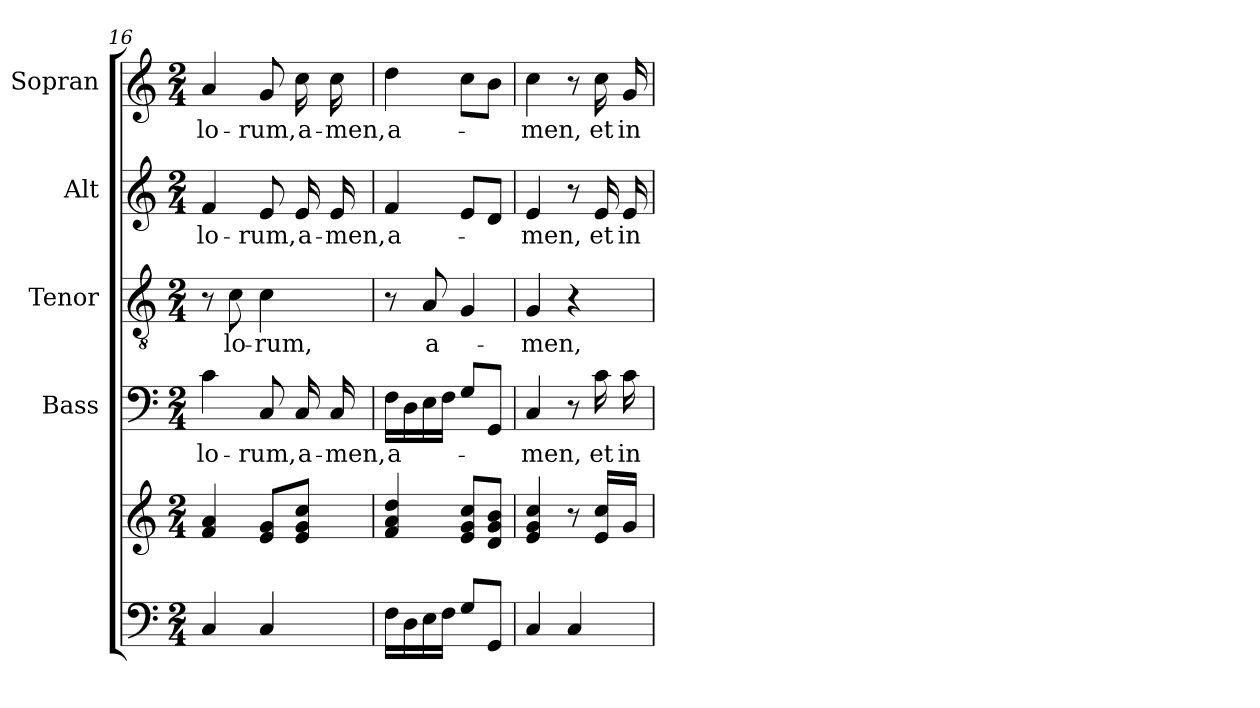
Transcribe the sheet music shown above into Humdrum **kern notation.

**kern	**kern	**kern	**text	**kern	**text	**kern	**text	**kern	**text
*part5	*part5	*part4	*part4	*part3	*part3	*part2	*part2	*part1	*part1
*staff6	*staff5	*staff4	*staff4	*staff3	*staff3	*staff2	*staff2	*staff1	*staff1
*	*	*I"Bass	*	*I"Tenor	*	*I"Alt	*	*I"Sopran	*
*	*	*I'B.	*	*I'T.	*	*I'A.	*	*I'S.	*
*clefF4	*clefG2	*clefF4	*	*clefGv2	*	*clefG2	*	*clefG2	*
*k[]	*k[]	*k[]	*	*k[]	*	*k[]	*	*k[]	*
*C:	*C:	*C:	*	*C:	*	*C:	*	*C:	*
*M2/4	*M2/4	*M2/4	*	*M2/4	*	*M2/4	*	*M2/4	*
=16	=16	=16	=16	=16	=16	=16	=16	=16	=16
!	!	!	!LO:LY:b	!	!	!	!LO:LY:b	!	!LO:LY:b
4C/	4f/ 4a/	4c\	-lo-	8r	.	4f/	-lo-	4a/	-lo-
!	!	!	!	!	!LO:LY:b	!	!	!	!
.	.	.	.	8c\	-lo-	.	.	.	.
!	!	!	!LO:LY:b	!	!LO:LY:b	!	!LO:LY:b	!	!LO:LY:b
4C/	8e/ 8g/L	8C/	-rum,	4c\	-rum,	8e/	-rum,	8g/	-rum,
!	!	!	!LO:LY:b	!	!	!	!LO:LY:b	!	!LO:LY:b
.	8e/ 8g/ 8cc/J	16C/	a-	.	.	16e/	a-	16cc\	a-
!	!	!	!LO:LY:b	!	!	!	!LO:LY:b	!	!LO:LY:b
.	.	16C/	-men,	.	.	16e/	-men,	16cc\	-men,
=17	=17	=17	=17	=17	=17	=17	=17	=17	=17
!	!	!	!LO:LY:b	!	!	!	!LO:LY:b	!	!LO:LY:b
16F\LL	4f/ 4a/ 4dd/	16F\LL	a-	8r	.	4f/	a-	4dd\	a-
16D\	.	16D\	.	.	.	.	.	.	.
!	!	!	!	!	!LO:LY:b	!	!	!	!
16E\	.	16E\	.	8A/	a-	.	.	.	.
16F\JJ	.	16F\JJ	.	.	.	.	.	.	.
8G/L	8e/ 8g/ 8cc/L	8G/L	.	4G/	.	8e/L	.	8cc\L	.
8GG/J	8d/ 8g/ 8b/J	8GG/J	.	.	.	8d/J	.	8b\J	.
!!LO:LB:g=z
=18	=18	=18	=18	=18	=18	=18	=18	=18	=18
!	!	!	!LO:LY:b	!	!LO:LY:b	!	!LO:LY:b	!	!LO:LY:b
4C/	4e/ 4g/ 4cc/	4C/	-men,	4G/	-men,	4e/	-men,	4cc\	-men,
4C/	8r	8r	.	4r	.	8r	.	8r	.
!	!	!	!LO:LY:b	!	!	!	!LO:LY:b	!	!LO:LY:b
.	16e/ 16cc/LL	16c\	et	.	.	16e/	et	16cc\	et
!	!	!	!LO:LY:b	!	!	!	!LO:LY:b	!	!LO:LY:b
.	16g/JJ	16c\	in	.	.	16e/	in	16g/	in
=	=	=	=	=	=	=	=	=	=
*-	*-	*-	*-	*-	*-	*-	*-	*-	*-
